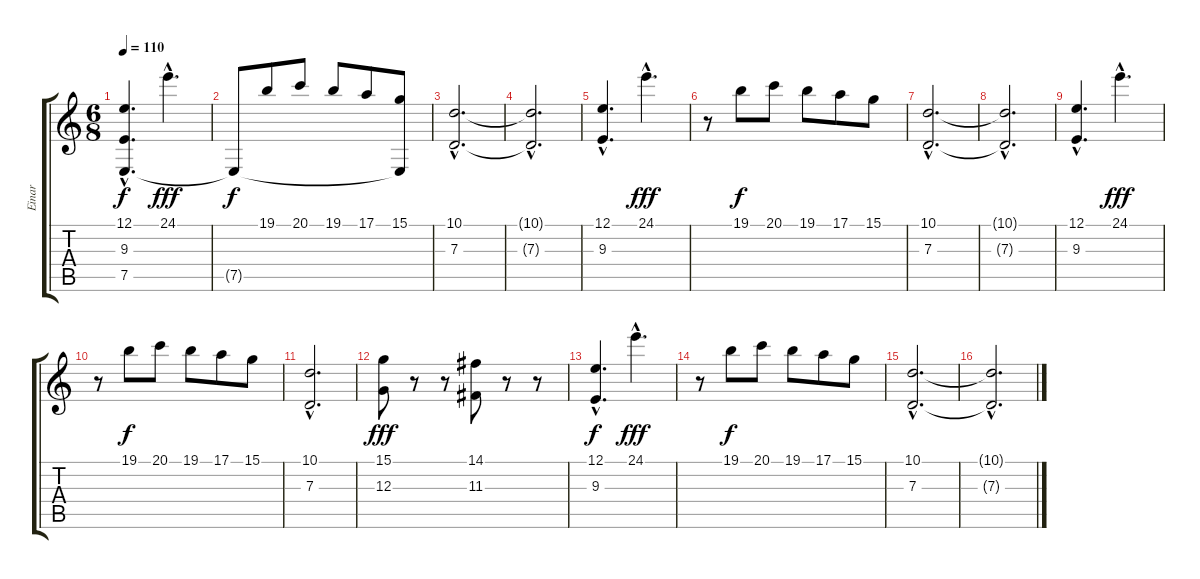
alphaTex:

\track ("Einar" "Einar") {instrument stringensemble1}
\staff {score tabs}
\tuning (E4 B3 G3 D3 A2 E2) {hide}
\ts (6 8)
\tempo 110
\clef g2
\ks c
(12.1{hac} 9.3{hac} 7.5{hac}).4{d dy f instrument stringensemble1} 24.1{hac}.4{d dy fff} |
7.5{t}.8{dy f} 19.1.8 20.1.8 19.1.8 17.1.8 (15.1 7.5{t}).8 |
(10.1{hac} 7.3{hac}).2{d} |
(10.1{hac t} 7.3{hac t}).2{d} |
(12.1{hac} 9.3{hac}).4{d instrument stringensemble1} 24.1{hac}.4{d dy fff} |
r.8 19.1.8{dy f} 20.1.8 19.1.8 17.1.8 15.1.8 |
(10.1{hac} 7.3{hac}).2{d} |
(10.1{hac t} 7.3{hac t}).2{d} |
(12.1{hac} 9.3{hac}).4{d} 24.1{hac}.4{d dy fff} |
r.8 19.1.8{dy f} 20.1.8 19.1.8 17.1.8 15.1.8 |
(10.1{hac} 7.3{hac}).2{d} |
(15.1 12.3).8{dy fff} r.8 r.8 (14.1 11.3).8 r.8 r.8 |
(12.1{hac} 9.3{hac}).4{d dy f instrument stringensemble1} 24.1{hac}.4{d dy fff} |
r.8 19.1.8{dy f} 20.1.8 19.1.8 17.1.8 15.1.8 |
(10.1{hac} 7.3{hac}).2{d} |
(10.1{hac t} 7.3{hac t}).2{d}
